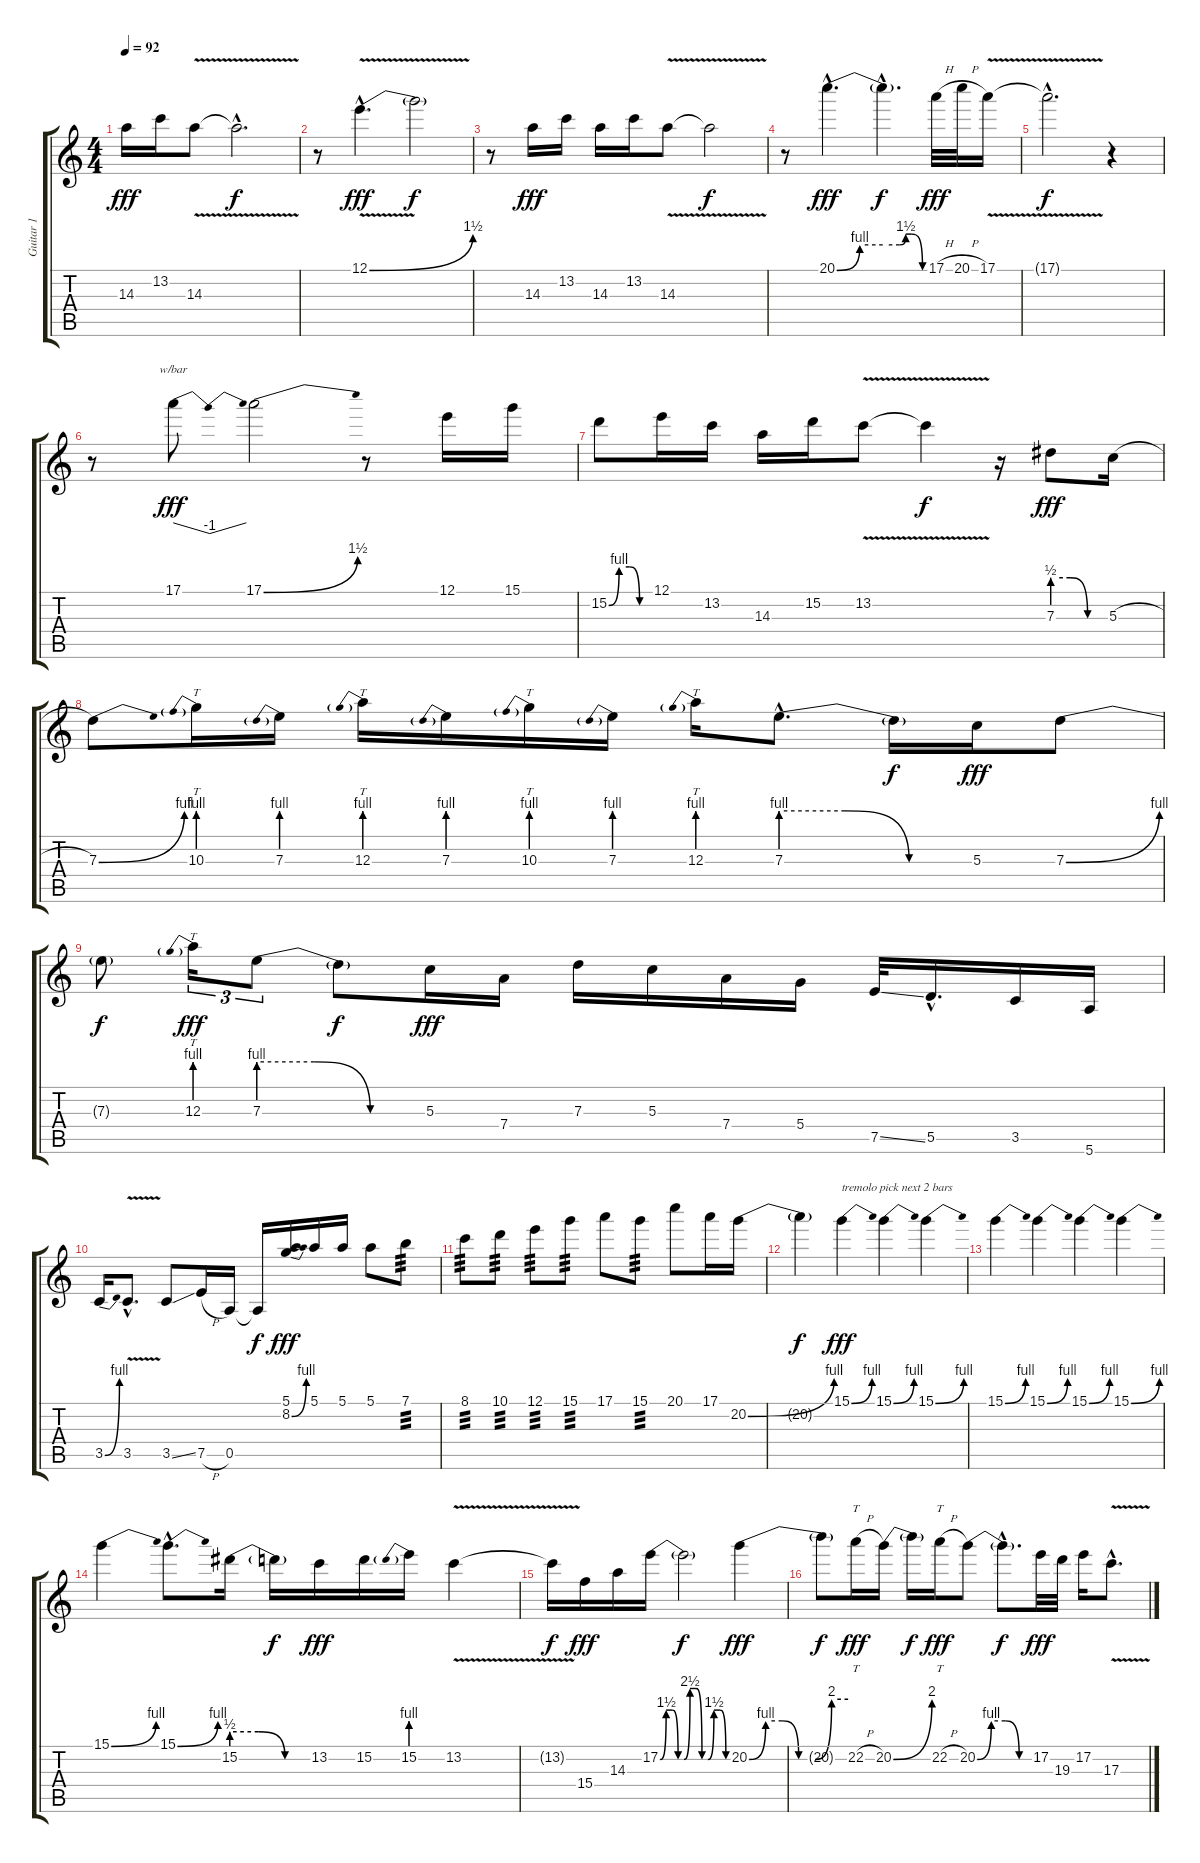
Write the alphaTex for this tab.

\track ("Guitar 1" "Guitar 1") {instrument distortionguitar}
\staff {score tabs}
\tuning (E4 B3 G3 D3 A2 E2) {hide}
\ts (4 4)
\tempo 92
\clef g2
\ks c
14.3.16{dy fff} 13.2.16 14.3{v}.8 14.3{hac t}.2{d dy f} |
r.8 12.1{be (bend 0 0 60 6) v hac}.4{d dy fff} 12.1{t}.2{dy f} |
r.8 14.3.16{dy fff} 13.2.16 14.3.16 13.2.16 14.3{v}.8 14.3{t}.2{dy f} |
r.8 20.1{be (custom 0 0 15 4 30 4 41 4 45 6 49 6 56 0 60 0) hac}.4{d dy fff} 20.1{hac t}.4{d dy f} 17.1{h}.32{dy fff} 20.1{h}.32 17.1{v}.16 |
17.1{hac t}.2{d dy f} r.4 |
r.8 17.1.8{tbe (dip default 0 0 30 -4 60 0) dy fff} 17.1{be (bend 0 0 60 6)}.2 r.8 12.1.16 15.1.16 |
15.2{be (custom 0 0 15 4 30 4 45 0 60 0)}.8 12.1.16 13.2.16 14.3.16 15.2.16 13.2{v}.8 13.2{t}.4{dy f} r.16 7.3{be (custom 0 2 20 2 40 0 60 0)}.8{dy fff} 5.3{h}.16 |
7.3{be (bend 0 0 60 4)}.8 10.3{be (prebend 0 4 60 4)}.16{tt} 7.3{be (prebend 0 4 60 4)}.16 12.3{be (prebend 0 4 60 4)}.16{tt} 7.3{be (prebend 0 4 60 4)}.16 10.3{be (prebend 0 4 60 4)}.16{tt} 7.3{be (prebend 0 4 60 4)}.16 12.3{be (prebend 0 4 60 4)}.16{tt} 7.3{be (custom 0 4 20 4 40 0 60 0) hac}.8{d} 7.3{t}.16{dy f} 5.3.16{dy fff} 7.3{be (bend 0 0 60 4)}.8 |
7.3{t}.8{dy f} 12.3{be (prebend 0 4 60 4)}.16{tt tu (3 2) dy fff} 7.3{be (custom 0 4 20 4 40 0 60 0)}.8{tu (3 2)} 7.3{t}.8{dy f} 5.3.16{dy fff} 7.4.16 7.3.16 5.3.16 7.4.16 5.4.16 7.5{ss}.32 5.5{hac}.16{d} 3.5.16 5.6.16 |
3.5{be (bend 0 0 60 4)}.16 3.5{v hac}.8{d} 3.5{ss}.8 7.5{h}.16 0.5.16 0.5{t}.16{dy f} (5.1 8.2{be (bend 0 0 60 4)}).16{dy fff} 5.1.16 5.1.16 5.1.8 7.1.8{tp 3} |
8.1.8{tp 3} 10.1.8{tp 3} 12.1.8{tp 3} 15.1.8{tp 3} 17.1.8 15.1.8{tp 3} 20.1.8 17.1.16 20.2{be (bend 0 0 60 4)}.16 |
20.2{t}.4{dy f} 15.1{be (bend 0 0 60 4)}.4{txt "tremolo pick next 2 bars" dy fff} 15.1{be (bend 0 0 60 4)}.4 15.1{be (bend 0 0 60 4)}.4 |
15.1{be (bend 0 0 60 4)}.4 15.1{be (bend 0 0 60 4)}.4 15.1{be (bend 0 0 60 4)}.4 15.1{be (bend 0 0 60 4)}.4 |
15.1{be (bend 0 0 60 4)}.4 15.1{be (bend 0 0 60 4) hac}.8{d} 15.2{be (custom 0 2 20 2 40 0 60 0)}.16 15.2{t}.16{dy f} 13.2.16{dy fff} 15.2.16 15.2{be (prebend 0 4 60 4)}.16 13.2{v}.4 |
13.2{t}.16{dy f} 15.4.16{dy fff} 14.3.16 17.2{be (custom 0 0 5 6 10 6 15 0 20 0 25 10 30 10 35 0 40 0 45 6 50 6 55 0 60 0)}.16 17.2{t}.2{dy f} 20.2{be (custom 0 0 10 4 20 4 30 0 40 0 50 8 60 8)}.4{dy fff} |
20.2{t}.8{dy f} 22.2{h}.16{tt dy fff} 20.2{be (bend 0 0 60 8)}.16 20.2{t}.16{dy f} 22.2{h}.16{tt dy fff} 20.2{be (custom 0 0 15 4 30 4 45 0 60 0)}.8 20.2{hac t}.8{d dy f} 17.2.32{dy fff} 19.3.32 17.2.16 17.3{v hac}.8{d}
